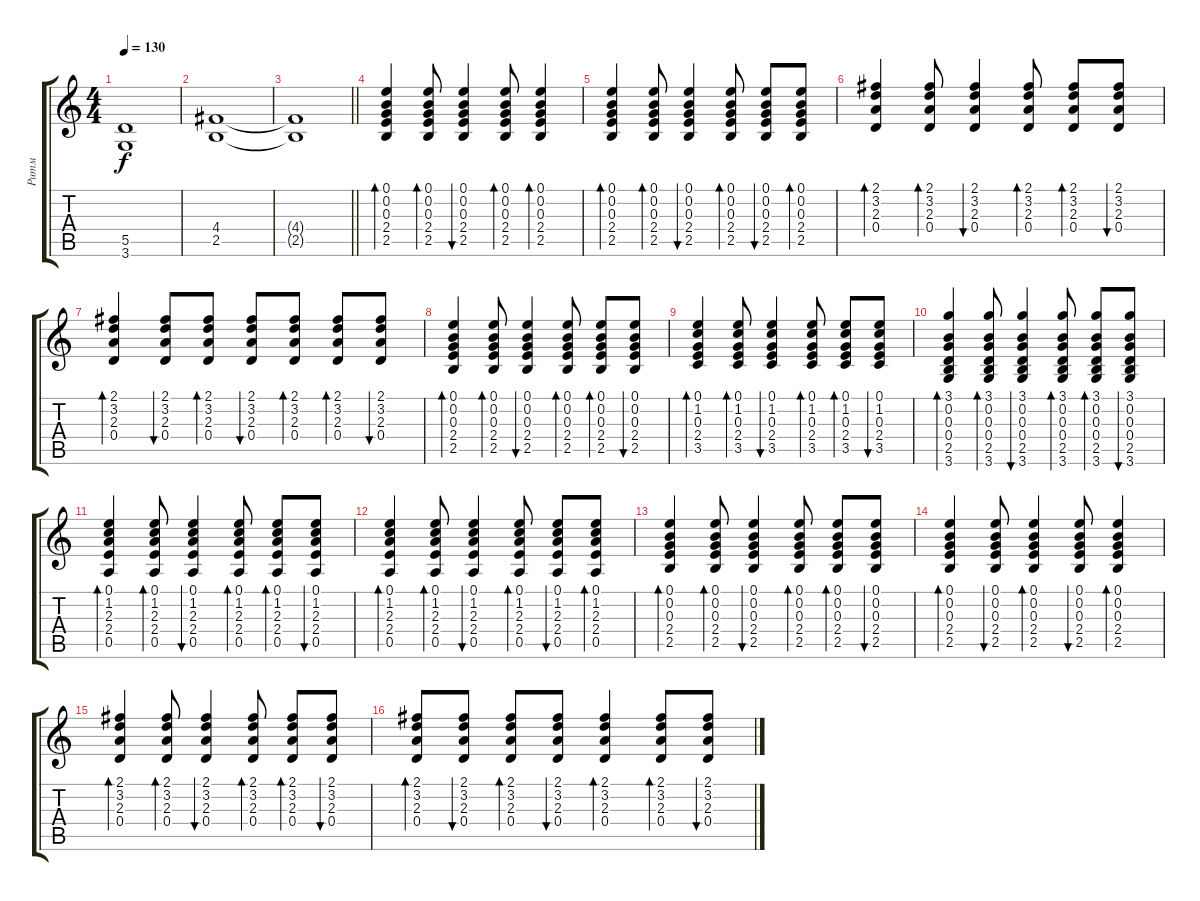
\track ("Ритм" "Ритм") {instrument distortionguitar}
\staff {score tabs}
\tuning (E4 B3 G3 D3 A2 E2) {hide}
\ts (4 4)
\tempo 130
\clef g2
\ks c
(5.5 3.6).1{dy f} |
(4.4 2.5).1 |
\barLineRight lightlight
(4.4{t} 2.5{t}).1 |
(0.1 0.2 0.3 2.4 2.5).4{bd 60 volume 5 instrument electricguitarclean} (0.1 0.2 0.3 2.4 2.5).8{bd 60} (0.1 0.2 0.3 2.4 2.5).4{bu 60} (0.1 0.2 0.3 2.4 2.5).8{bd 60} (0.1 0.2 0.3 2.4 2.5).4{bd 60} |
(0.1 0.2 0.3 2.4 2.5).4{bd 60} (0.1 0.2 0.3 2.4 2.5).8{bd 60} (0.1 0.2 0.3 2.4 2.5).4{bu 60} (0.1 0.2 0.3 2.4 2.5).8{bd 60} (0.1 0.2 0.3 2.4 2.5).8{bu 60} (0.1 0.2 0.3 2.4 2.5).8{bd 60} |
(2.1 3.2 2.3 0.4).4{bd 60} (2.1 3.2 2.3 0.4).8{bd 60} (2.1 3.2 2.3 0.4).4{bu 60} (2.1 3.2 2.3 0.4).8{bd 60} (2.1 3.2 2.3 0.4).8{bd 60} (2.1 3.2 2.3 0.4).8{bu 60} |
(2.1 3.2 2.3 0.4).4{bd 60} (2.1 3.2 2.3 0.4).8{bu 60} (2.1 3.2 2.3 0.4).8{bd 60} (2.1 3.2 2.3 0.4).8{bu 60} (2.1 3.2 2.3 0.4).8{bd 60} (2.1 3.2 2.3 0.4).8{bd 60} (2.1 3.2 2.3 0.4).8{bu 60} |
(0.1 0.2 0.3 2.4 2.5).4{bd 60} (0.1 0.2 0.3 2.4 2.5).8{bd 60} (0.1 0.2 0.3 2.4 2.5).4{bu 60} (0.1 0.2 0.3 2.4 2.5).8{bd 60} (0.1 0.2 0.3 2.4 2.5).8{bd 60} (0.1 0.2 0.3 2.4 2.5).8{bu 60} |
(0.1 1.2 0.3 2.4 3.5).4{bd 60} (0.1 1.2 0.3 2.4 3.5).8{bd 60} (0.1 1.2 0.3 2.4 3.5).4{bu 60} (0.1 1.2 0.3 2.4 3.5).8{bd 60} (0.1 1.2 0.3 2.4 3.5).8{bd 60} (0.1 1.2 0.3 2.4 3.5).8{bu 60} |
(3.1 0.2 0.3 0.4 2.5 3.6).4{bd 60} (3.1 0.2 0.3 0.4 2.5 3.6).8{bd 60} (3.1 0.2 0.3 0.4 2.5 3.6).4{bu 60} (3.1 0.2 0.3 0.4 2.5 3.6).8{bd 60} (3.1 0.2 0.3 0.4 2.5 3.6).8{bd 60} (3.1 0.2 0.3 0.4 2.5 3.6).8{bu 60} |
(0.1 1.2 2.3 2.4 0.5).4{bd 60} (0.1 1.2 2.3 2.4 0.5).8{bd 60} (0.1 1.2 2.3 2.4 0.5).4{bu 60} (0.1 1.2 2.3 2.4 0.5).8{bd 60} (0.1 1.2 2.3 2.4 0.5).8{bd 60} (0.1 1.2 2.3 2.4 0.5).8{bu 60} |
(0.1 1.2 2.3 2.4 0.5).4{bd 60} (0.1 1.2 2.3 2.4 0.5).8{bd 60} (0.1 1.2 2.3 2.4 0.5).4{bu 60} (0.1 1.2 2.3 2.4 0.5).8{bd 60} (0.1 1.2 2.3 2.4 0.5).8{bu 60} (0.1 1.2 2.3 2.4 0.5).8{bd 60} |
(0.1 0.2 0.3 2.4 2.5).4{bd 60} (0.1 0.2 0.3 2.4 2.5).8{bd 60} (0.1 0.2 0.3 2.4 2.5).4{bu 60} (0.1 0.2 0.3 2.4 2.5).8{bd 60} (0.1 0.2 0.3 2.4 2.5).8{bd 60} (0.1 0.2 0.3 2.4 2.5).8{bu 60} |
(0.1 0.2 0.3 2.4 2.5).4{bd 60} (0.1 0.2 0.3 2.4 2.5).8{bu 60} (0.1 0.2 0.3 2.4 2.5).4{bd 60} (0.1 0.2 0.3 2.4 2.5).8{bu 60} (0.1 0.2 0.3 2.4 2.5).4{bd 60} |
(2.1 3.2 2.3 0.4).4{bd 60} (2.1 3.2 2.3 0.4).8{bd 60} (2.1 3.2 2.3 0.4).4{bu 60} (2.1 3.2 2.3 0.4).8{bd 60} (2.1 3.2 2.3 0.4).8{bd 60} (2.1 3.2 2.3 0.4).8{bu 60} |
(2.1 3.2 2.3 0.4).8{bd 60} (2.1 3.2 2.3 0.4).8{bu 60} (2.1 3.2 2.3 0.4).8{bd 60} (2.1 3.2 2.3 0.4).8{bu 60} (2.1 3.2 2.3 0.4).4{bd 60} (2.1 3.2 2.3 0.4).8{bd 60} (2.1 3.2 2.3 0.4).8{bu 60}
